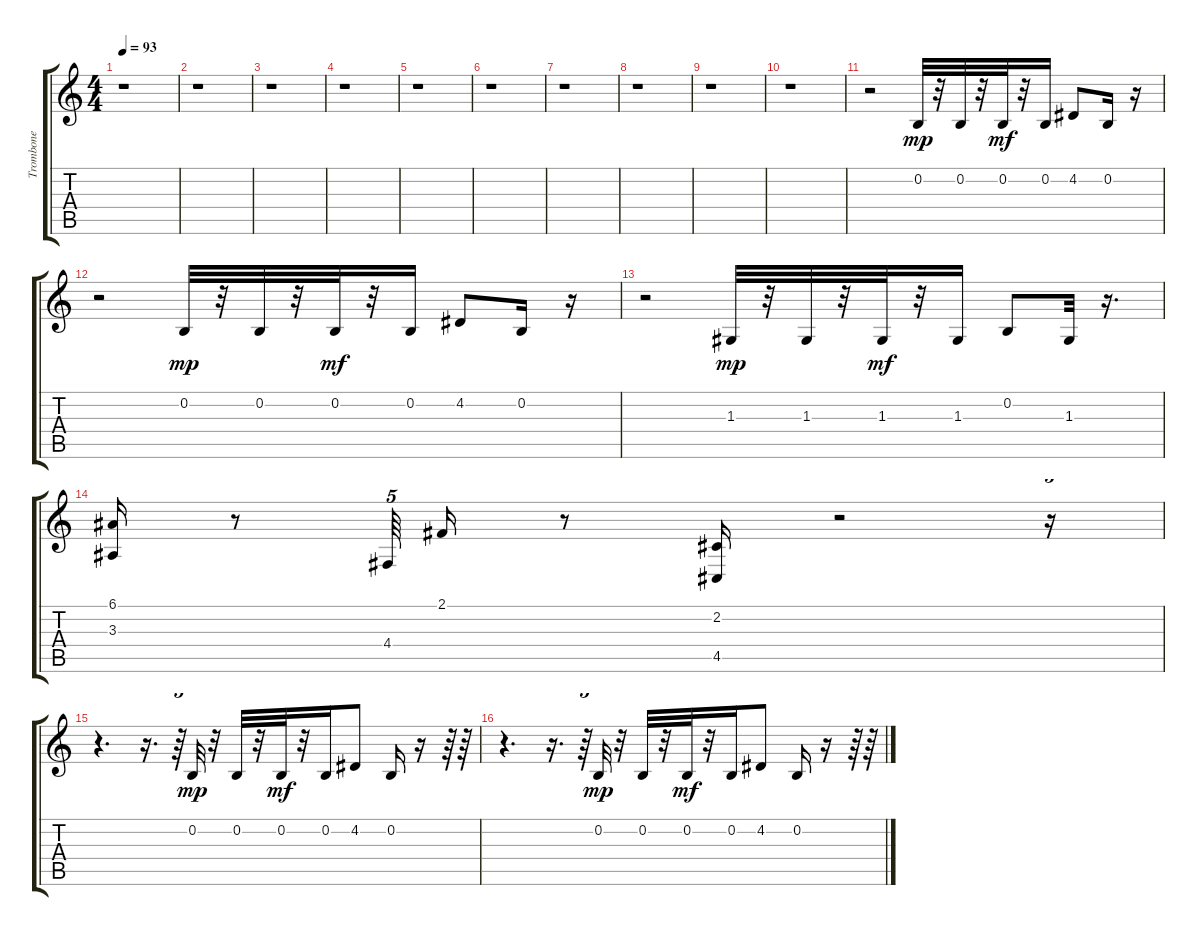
\track ("Trombone" "Trombone") {instrument trombone}
\staff {score tabs}
\tuning (E4 B3 G3 D3 A2 E2) {hide}
\ts (4 4)
\tempo 93
\clef g2
\ks c
r.1{dy mp} |
r.1 |
r.1 |
r.1 |
r.1 |
r.1 |
r.1 |
r.1 |
r.1 |
r.1 |
r.2 0.2.32 r.32 0.2.32 r.32 0.2.32{dy mf} r.32 0.2.16 4.2.8 0.2.16 r.16 |
r.2 0.2.32{dy mp} r.32 0.2.32 r.32 0.2.32{dy mf} r.32 0.2.16 4.2.8 0.2.16 r.16 |
r.2 1.3.32{dy mp} r.32 1.3.32 r.32 1.3.32{dy mf} r.32 1.3.16 0.2.8 1.3.32 r.16{d} |
(6.1 3.3).16 r.8 4.4.64{tu (5 4)} 2.1.16 r.8 (2.2 4.5).16 r.2 r.16{tu (5 4)} |
r.4{d} r.16{d} r.64{tu (5 4)} 0.2.32{dy mp} r.32 0.2.32 r.32 0.2.32{dy mf} r.32 0.2.16 4.2.8 0.2.16 r.16 r.64 r.64 |
r.4{d} r.16{d} r.64{tu (5 4)} 0.2.32{dy mp} r.32 0.2.32 r.32 0.2.32{dy mf} r.32 0.2.16 4.2.8 0.2.16 r.16 r.64 r.64
